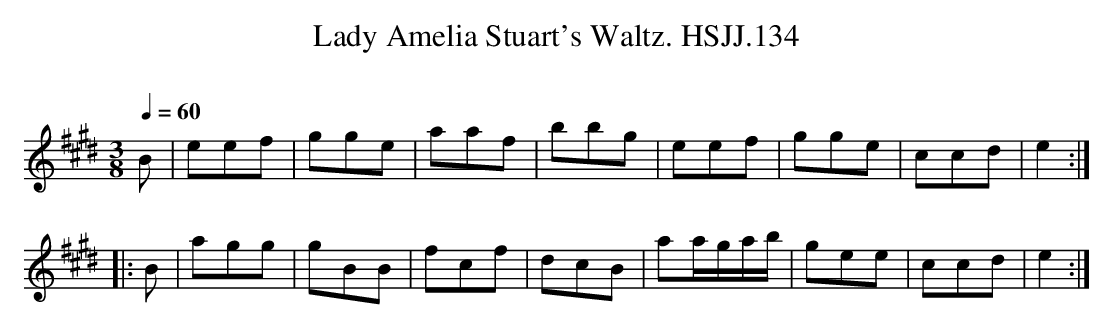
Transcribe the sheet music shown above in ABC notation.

X:1
T:Lady Amelia Stuart's Waltz. HSJJ.134
M:3/8
L:1/8
Q:1/4=60
O:
K:E
B|eef|gge|aaf|bbg|eef|gge|ccd|e2:|
|:B|agg|gBB|fcf|dcB|aa/g/a/b/|gee|ccd|e2:|
